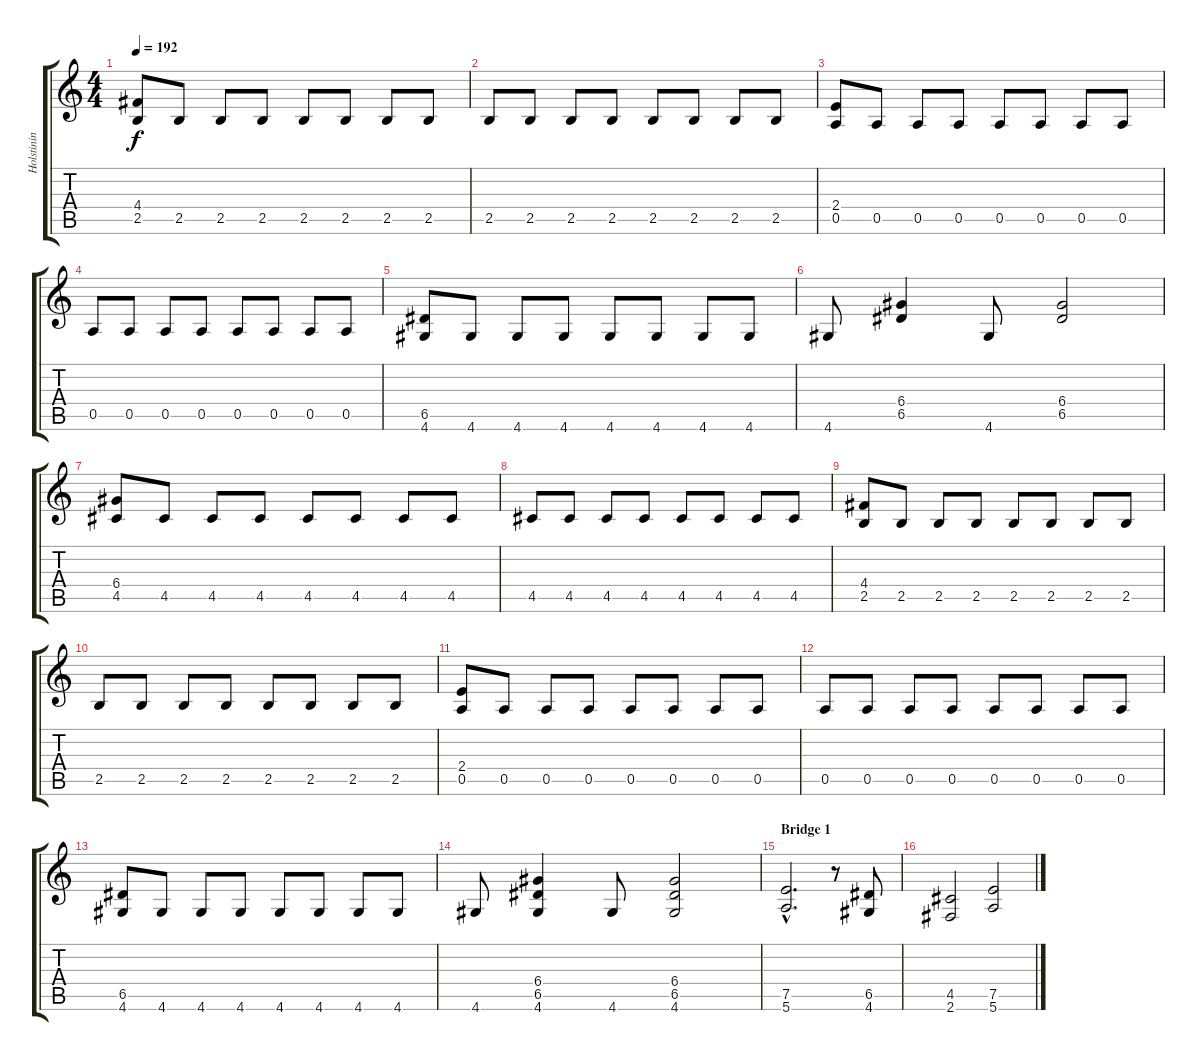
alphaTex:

\track ("Holstinin 2" "Holstinin ") {instrument overdrivenguitar}
\staff {score tabs}
\tuning (E4 B3 G3 D3 A2 E2) {hide}
\ts (4 4)
\tempo 192
\clef g2
\ks c
(4.4 2.5).8{dy f} 2.5.8 2.5.8 2.5.8 2.5.8 2.5.8 2.5.8 2.5.8 |
2.5.8 2.5.8 2.5.8 2.5.8 2.5.8 2.5.8 2.5.8 2.5.8 |
(2.4 0.5).8 0.5.8 0.5.8 0.5.8 0.5.8 0.5.8 0.5.8 0.5.8 |
0.5.8 0.5.8 0.5.8 0.5.8 0.5.8 0.5.8 0.5.8 0.5.8 |
(6.5 4.6).8 4.6.8 4.6.8 4.6.8 4.6.8 4.6.8 4.6.8 4.6.8 |
4.6.8 (6.4 6.5).4 4.6.8 (6.4 6.5).2 |
(6.4 4.5).8 4.5.8 4.5.8 4.5.8 4.5.8 4.5.8 4.5.8 4.5.8 |
4.5.8 4.5.8 4.5.8 4.5.8 4.5.8 4.5.8 4.5.8 4.5.8 |
(4.4 2.5).8 2.5.8 2.5.8 2.5.8 2.5.8 2.5.8 2.5.8 2.5.8 |
2.5.8 2.5.8 2.5.8 2.5.8 2.5.8 2.5.8 2.5.8 2.5.8 |
(2.4 0.5).8 0.5.8 0.5.8 0.5.8 0.5.8 0.5.8 0.5.8 0.5.8 |
0.5.8 0.5.8 0.5.8 0.5.8 0.5.8 0.5.8 0.5.8 0.5.8 |
(6.5 4.6).8 4.6.8 4.6.8 4.6.8 4.6.8 4.6.8 4.6.8 4.6.8 |
4.6.8 (6.4 6.5 4.6).4 4.6.8 (6.4 6.5 4.6).2 |
\section ("" "Bridge 1")
(7.5{hac} 5.6{hac}).2{d} r.8 (6.5 4.6).8 |
(4.5 2.6).2 (7.5 5.6).2
